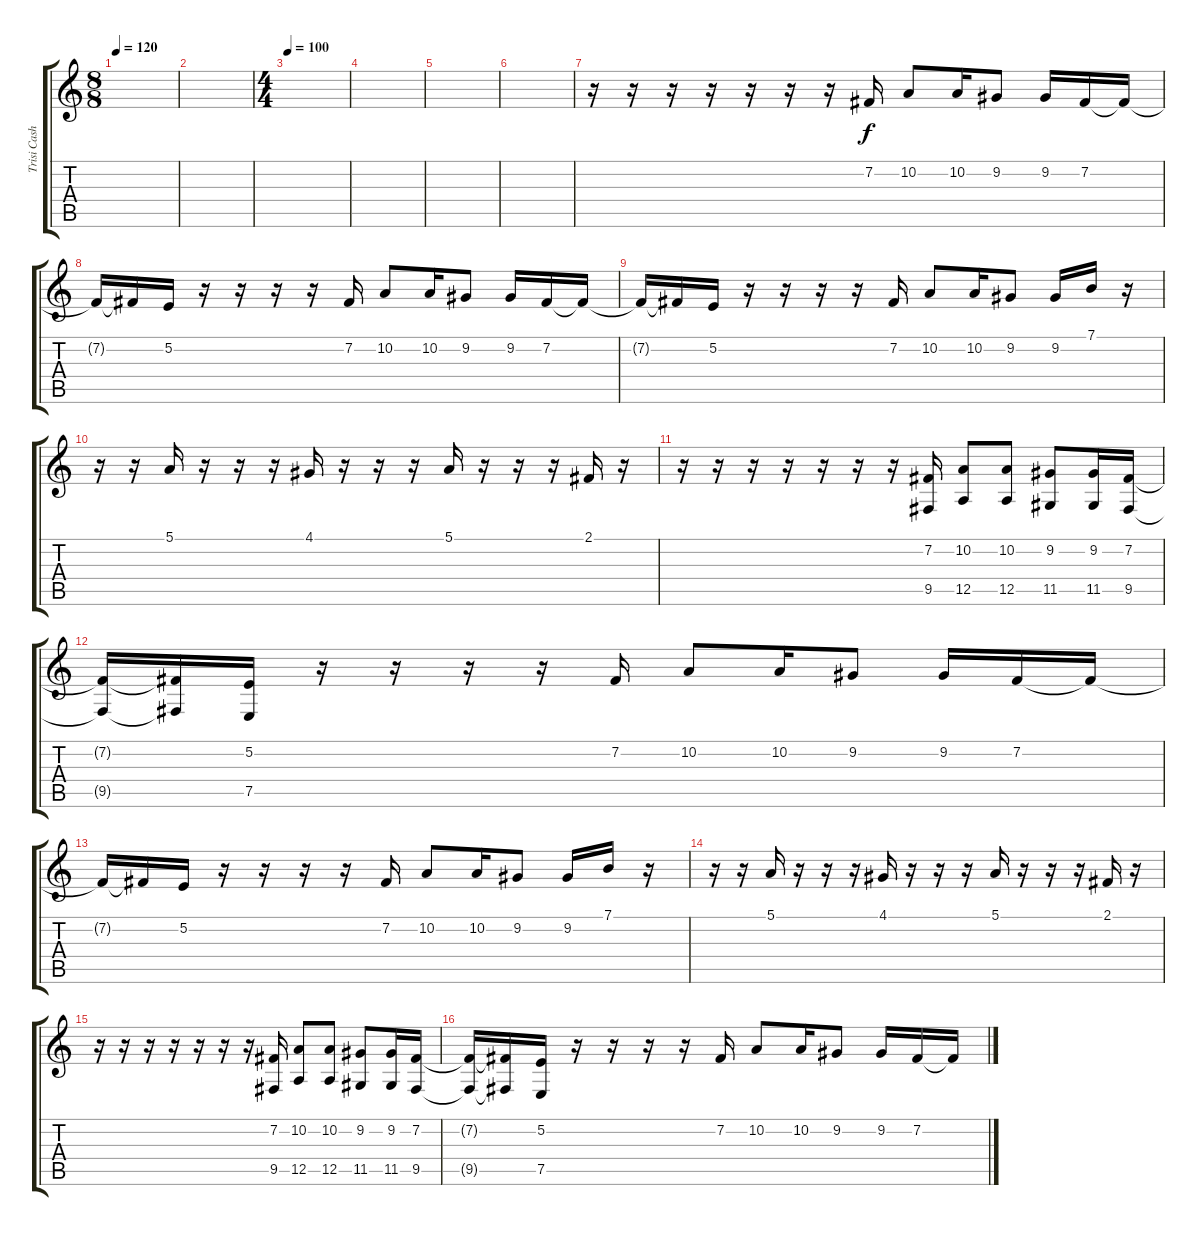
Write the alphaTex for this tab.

\track ("Trisi Cash" "Trisi Cash") {instrument tenorsax}
\staff {score tabs}
\tuning (E4 B3 G3 D3 A2 E2) {hide}
\ts (8 8)
\tempo 120
\clef g2
\ks c
|
|
\ts (4 4)
\tempo 100
|
|
|
|
r.16{volume 16} r.16 r.16 r.16 r.16 r.16 r.16 7.2.16 10.2.8 10.2.16 9.2.8 9.2.16 7.2.16 7.2{t}.16 |
7.2{t}.16 7.2{t}.16 5.2.16 r.16 r.16 r.16 r.16 7.2.16 10.2.8 10.2.16 9.2.8 9.2.16 7.2.16 7.2{t}.16 |
7.2{t}.16 7.2{t}.16 5.2.16 r.16 r.16 r.16 r.16 7.2.16 10.2.8 10.2.16 9.2.8 9.2.16 7.1.16 r.16 |
r.16 r.16 5.1.16 r.16 r.16 r.16 4.1.16 r.16 r.16 r.16 5.1.16 r.16 r.16 r.16 2.1.16 r.16 |
r.16{volume 16} r.16 r.16 r.16 r.16 r.16 r.16 (7.2 9.5).16 (10.2 12.5).8 (10.2 12.5).8 (9.2 11.5).8 (9.2 11.5).16 (7.2 9.5).16 |
(7.2{t} 9.5{t}).16 (7.2{t} 9.5{t}).16 (5.2 7.5).16 r.16 r.16 r.16 r.16 7.2.16 10.2.8 10.2.16 9.2.8 9.2.16 7.2.16 7.2{t}.16 |
7.2{t}.16 7.2{t}.16 5.2.16 r.16 r.16 r.16 r.16 7.2.16 10.2.8 10.2.16 9.2.8 9.2.16 7.1.16 r.16 |
r.16 r.16 5.1.16 r.16 r.16 r.16 4.1.16 r.16 r.16 r.16 5.1.16 r.16 r.16 r.16 2.1.16 r.16 |
r.16{volume 16} r.16 r.16 r.16 r.16 r.16 r.16 (7.2 9.5).16 (10.2 12.5).8 (10.2 12.5).8 (9.2 11.5).8 (9.2 11.5).16 (7.2 9.5).16 |
(7.2{t} 9.5{t}).16 (7.2{t} 9.5{t}).16 (5.2 7.5).16 r.16 r.16 r.16 r.16 7.2.16 10.2.8 10.2.16 9.2.8 9.2.16 7.2.16 7.2{t}.16
